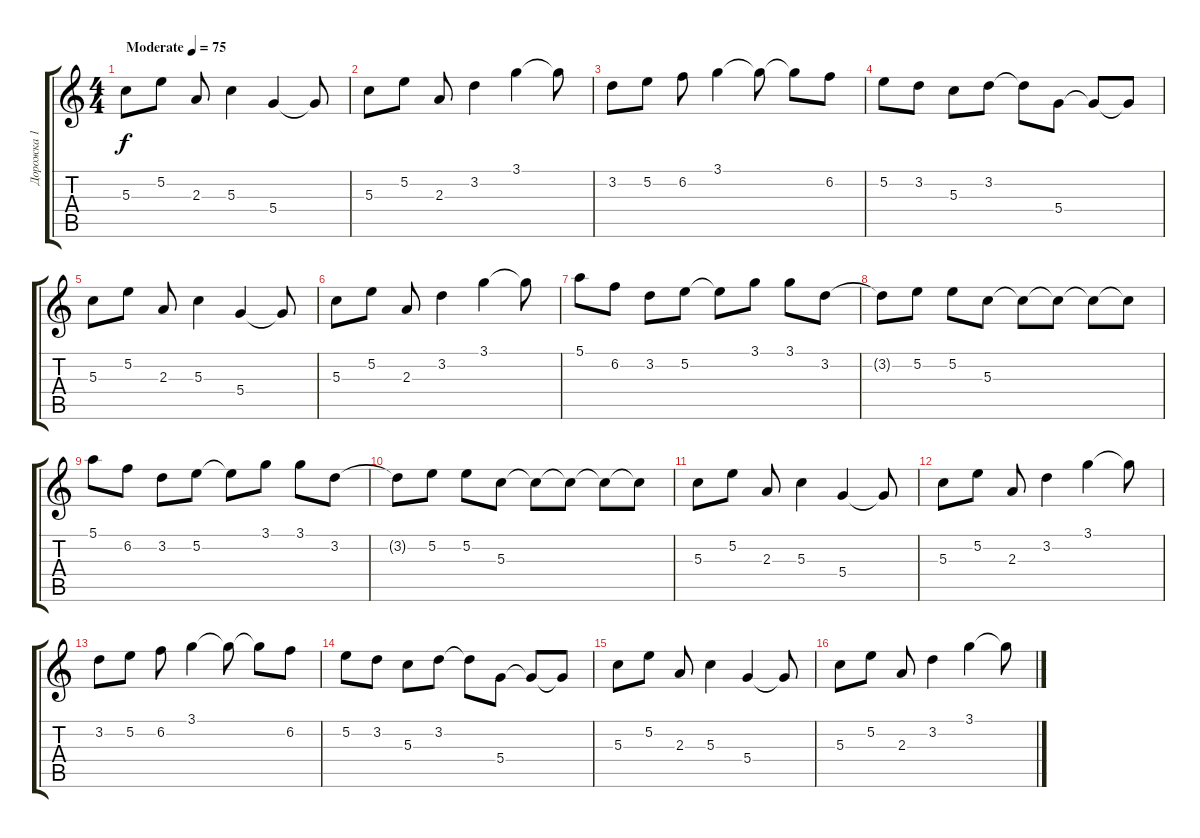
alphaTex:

\track ("Дорожка 1" "Дорожка 1") {instrument overdrivenguitar}
\staff {score tabs}
\tuning (E4 B3 G3 D3 A2 E2) {hide}
\ts (4 4)
\tempo (75 "Moderate")
\clef g2
\ks c
5.3.8{dy f instrument overdrivenguitar} 5.2.8 2.3.8 5.3.4 5.4.4 5.4{t}.8 |
5.3.8 5.2.8 2.3.8 3.2.4 3.1.4 3.1{t}.8 |
3.2.8 5.2.8 6.2.8 3.1.4 3.1{t}.8 3.1{t}.8 6.2.8 |
5.2.8 3.2.8 5.3.8 3.2.8 3.2{t}.8 5.4.8 5.4{t}.8 5.4{t}.8 |
5.3.8 5.2.8 2.3.8 5.3.4 5.4.4 5.4{t}.8 |
5.3.8 5.2.8 2.3.8 3.2.4 3.1.4 3.1{t}.8 |
5.1.8 6.2.8 3.2.8 5.2.8 5.2{t}.8 3.1.8 3.1.8 3.2.8 |
3.2{t}.8 5.2.8 5.2.8 5.3.8 5.3{t}.8 5.3{t}.8 5.3{t}.8 5.3{t}.8 |
5.1.8 6.2.8 3.2.8 5.2.8 5.2{t}.8 3.1.8 3.1.8 3.2.8 |
3.2{t}.8 5.2.8 5.2.8 5.3.8 5.3{t}.8 5.3{t}.8 5.3{t}.8 5.3{t}.8 |
5.3.8 5.2.8 2.3.8 5.3.4 5.4.4 5.4{t}.8 |
5.3.8 5.2.8 2.3.8 3.2.4 3.1.4 3.1{t}.8 |
3.2.8 5.2.8 6.2.8 3.1.4 3.1{t}.8 3.1{t}.8 6.2.8 |
5.2.8 3.2.8 5.3.8 3.2.8 3.2{t}.8 5.4.8 5.4{t}.8 5.4{t}.8 |
5.3.8 5.2.8 2.3.8 5.3.4 5.4.4 5.4{t}.8 |
5.3.8 5.2.8 2.3.8 3.2.4 3.1.4 3.1{t}.8
